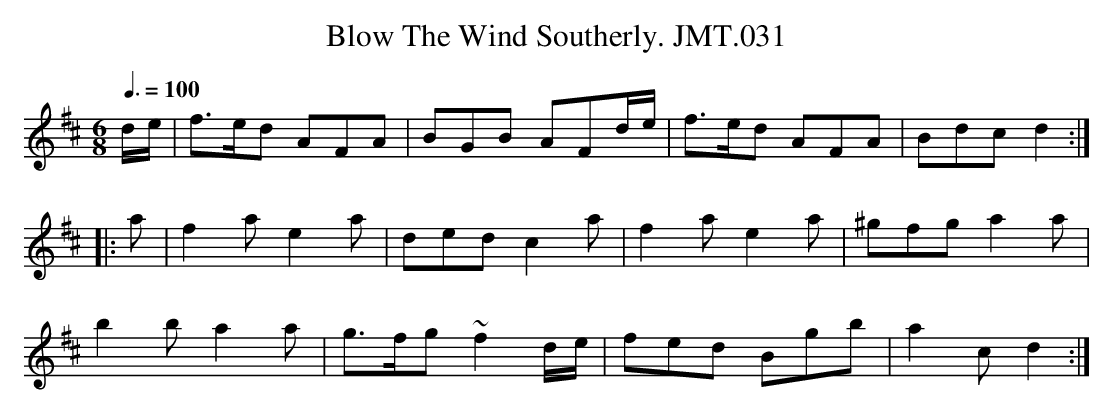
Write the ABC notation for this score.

X:1
T:Blow The Wind Southerly. JMT.031
M:6/8
L:1/8
Q:3/8=100
K:D
d/e/|f>ed AFA| BGB AFd/e/|f>ed AFA|Bdcd2:|
|:a|f2ae2a|dedc2a|f2ae2a|^gfga2a|
b2ba2a|g>fg~f2d/e/|fed Bgb|a2cd2:|
